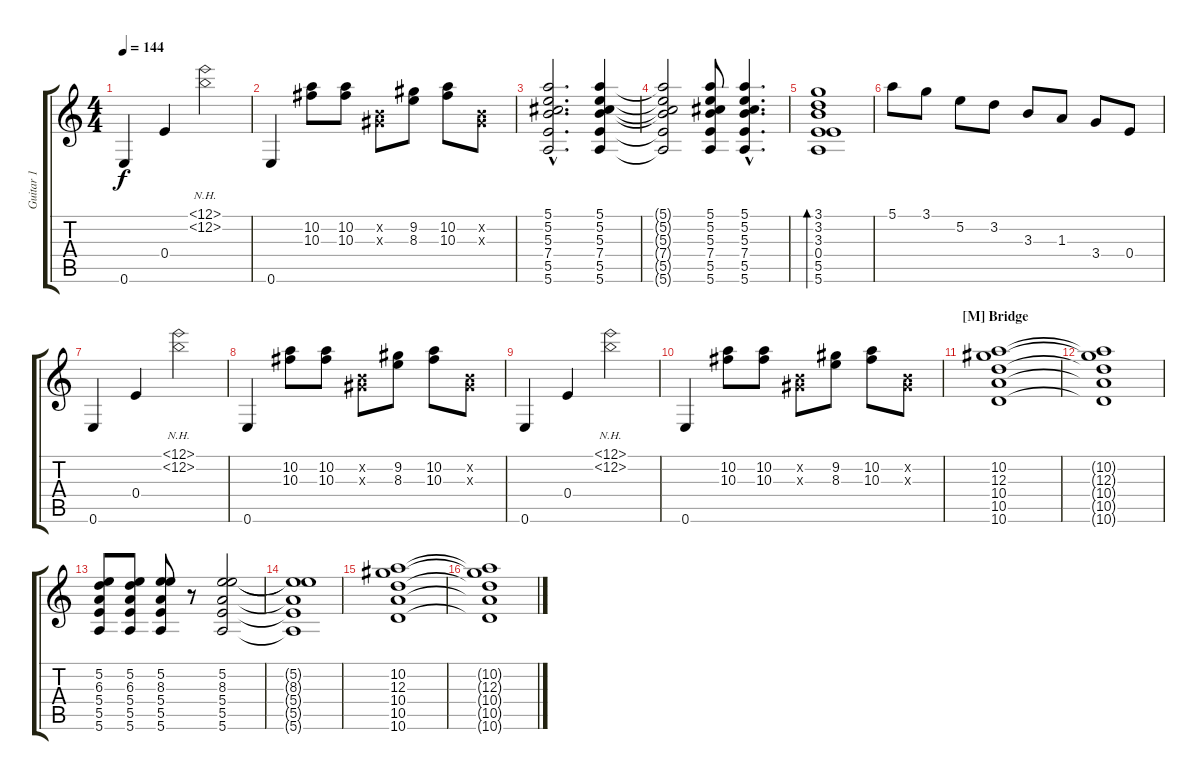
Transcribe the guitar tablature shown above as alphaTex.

\track ("Guitar 1" "Guitar 1") {instrument acousticguitarsteel}
\staff {score tabs}
\tuning (E4 B3 Ab3 E3 B2 E2) {hide}
\ts (4 4)
\tempo 144
\clef g2
\ks c
0.6.4{dy f} 0.4.4 (12.1{nh} 12.2{nh}).2 |
0.6.4 (10.2 10.3).8 (10.2 10.3).8 (0.2{x} 0.3{x}).8 (9.2 8.3).8 (10.2 10.3).8 (0.2{x} 0.3{x}).8 |
(5.1{hac} 5.2{hac} 5.3{hac} 7.4{hac} 5.5{hac} 5.6{hac}).2{d} (5.1 5.2 5.3 7.4 5.5 5.6).4 |
(5.1{t} 5.2{t} 5.3{t} 7.4{t} 5.5{t} 5.6{t}).2 (5.1 5.2 5.3 7.4 5.5 5.6).8 (5.1{hac} 5.2{hac} 5.3{hac} 7.4{hac} 5.5{hac} 5.6{hac}).4{d} |
(3.1 3.2 3.3 0.4 5.5 5.6).1{bd 120} |
5.1.8 3.1.8 5.2.8 3.2.8 3.3.8 1.3.8 3.4.8 0.4.8 |
0.6.4 0.4.4 (12.1{nh} 12.2{nh}).2 |
0.6.4 (10.2 10.3).8 (10.2 10.3).8 (0.2{x} 0.3{x}).8 (9.2 8.3).8 (10.2 10.3).8 (0.2{x} 0.3{x}).8 |
0.6.4 0.4.4 (12.1{nh} 12.2{nh}).2 |
0.6.4 (10.2 10.3).8 (10.2 10.3).8 (0.2{x} 0.3{x}).8 (9.2 8.3).8 (10.2 10.3).8 (0.2{x} 0.3{x}).8 |
\section ("" "[M] Bridge")
(10.2 12.3 10.4 10.5 10.6).1 |
(10.2{t} 12.3{t} 10.4{t} 10.5{t} 10.6{t}).1 |
(5.2 6.3 5.4 5.5 5.6).8 (5.2 6.3 5.4 5.5 5.6).8 (5.2 8.3 5.4 5.5 5.6).8 r.8 (5.2 8.3 5.4 5.5 5.6).2 |
(5.2{t} 8.3{t} 5.4{t} 5.5{t} 5.6{t}).1 |
(10.2 12.3 10.4 10.5 10.6).1 |
(10.2{t} 12.3{t} 10.4{t} 10.5{t} 10.6{t}).1
